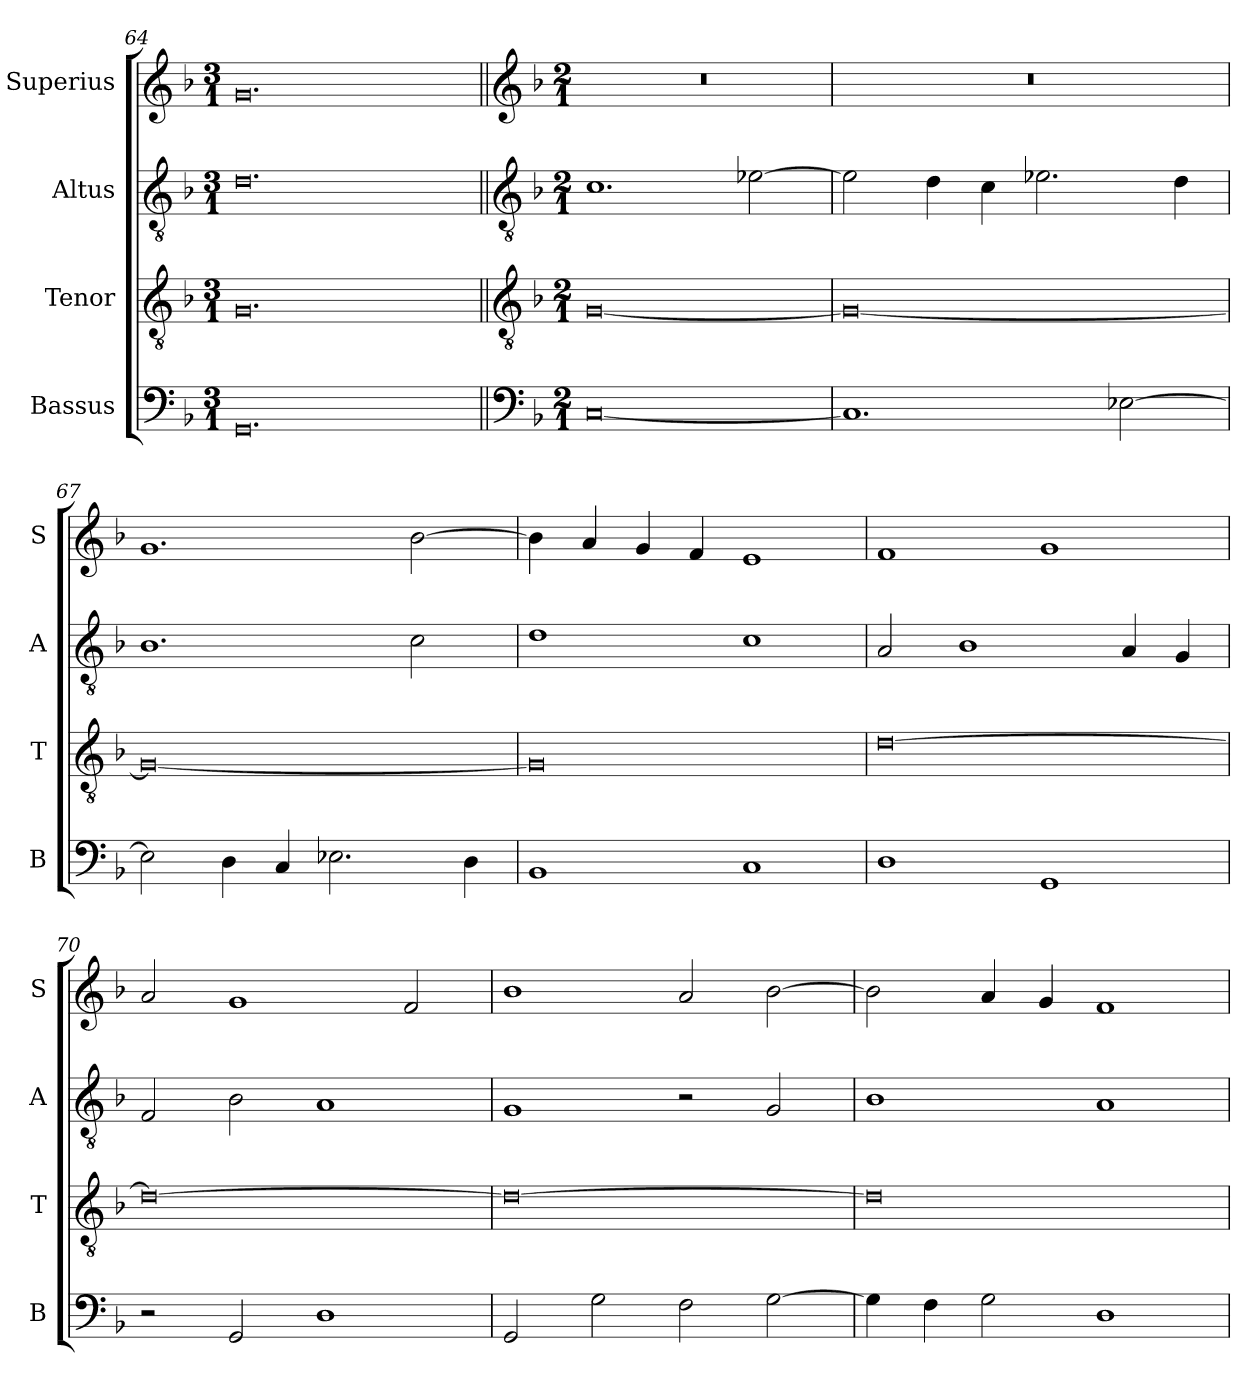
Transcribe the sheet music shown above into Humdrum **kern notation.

**kern	**kern	**kern	**kern
*part4	*part3	*part2	*part1
*staff4	*staff3	*staff2	*staff1
*I"Bassus	*I"Tenor	*I"Altus	*I"Superius
*I'B	*I'T	*I'A	*I'S
*clefF4	*clefGv2	*clefGv2	*clefG2
*k[b-]	*k[b-]	*k[b-]	*k[b-]
*M3/1	*M3/1	*M3/1	*M3/1
=64	=64	=64	=64
0.GG	0.G	0.d	0.g
!!LO:LB:g=z
=65||	=65||	=65||	=65||
*clefF4	*clefGv2	*clefGv2	*clefG2
*k[b-]	*k[b-]	*k[b-]	*k[b-]
*M2/1	*M2/1	*M2/1	*M2/1
[0C	[0G	1.c	0r
.	.	[2e-X\	.
=66	=66	=66	=66
1.C]	0G_	2e-\]	0r
.	.	4d\	.
.	.	4c\	.
.	.	2.e-X\	.
[2E-X\	.	.	.
.	.	4d\	.
=67	=67	=67	=67
2E-\]	0G_	1.B-	1.g
4D\	.	.	.
4C/	.	.	.
2.E-X\	.	.	.
.	.	2c\	[2b-\
4D\	.	.	.
=68	=68	=68	=68
1BB-	0G]	1d	4b-\]
.	.	.	4a/
.	.	.	4g/
.	.	.	4f/
1C	.	1c	1e
=69	=69	=69	=69
1D	[0d	2A/	1f
.	.	1B-	.
1GG	.	.	1g
.	.	4A/	.
.	.	4G/	.
=70	=70	=70	=70
2r	0d_	2F/	2a/
2GG/	.	2B-\	1g
1D	.	1A	.
.	.	.	2f/
=71	=71	=71	=71
2GG/	0d_	1G	1b-
2G\	.	.	.
2F\	.	2r	2a/
[2G\	.	2G/	[2b-\
=72	=72	=72	=72
4G\]	0d]	1B-	2b-\]
4F\	.	.	.
2G\	.	.	4a/
.	.	.	4g/
1D	.	1A	1f
=	=	=	=
*-	*-	*-	*-
